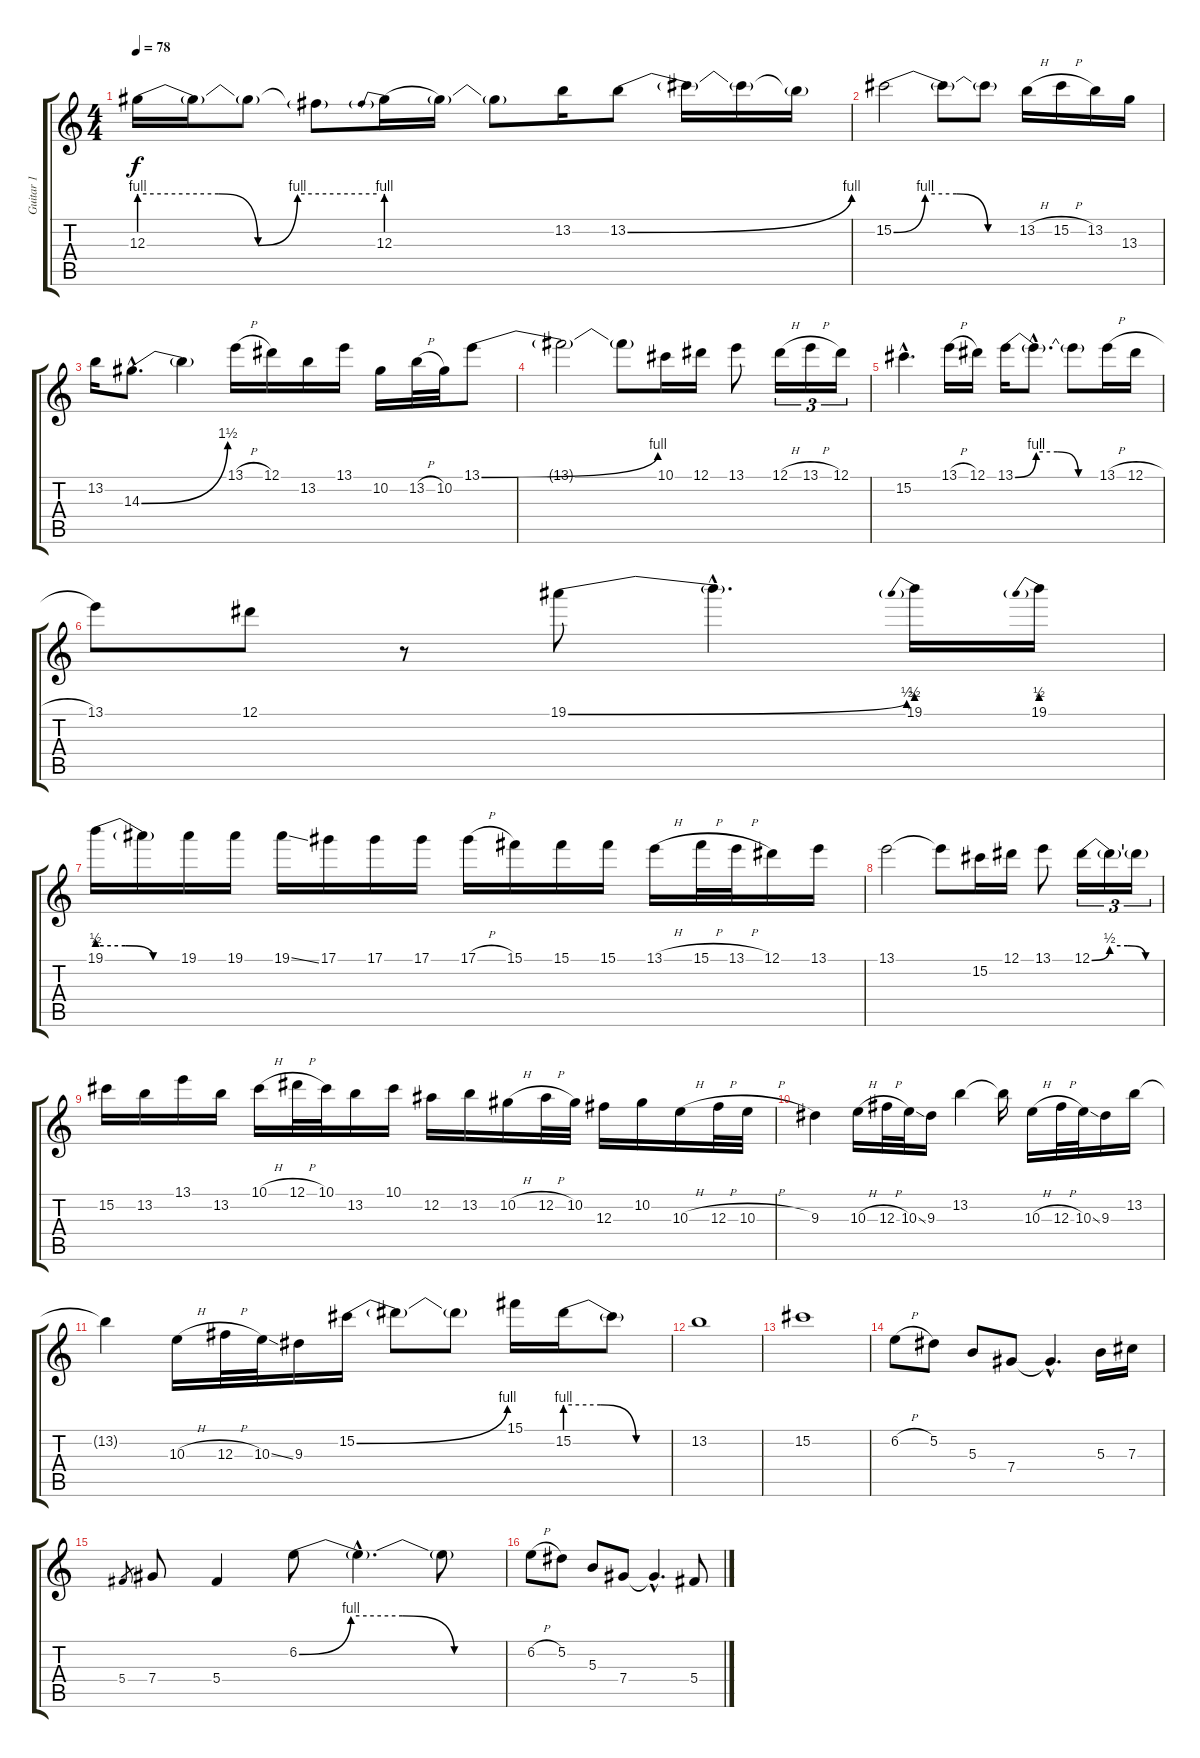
\track ("Guitar 1" "Guitar 1") {instrument electricguitarclean}
\staff {score tabs}
\tuning (Eb4 Bb3 Gb3 Db3 Ab2 Eb2) {hide}
\ts (4 4)
\tempo 78
\clef g2
\ks c
12.3{be (custom 0 4 20 4 30 0 40 4 60 4)}.16{dy f} 12.3{t}.16 12.3{t}.8 12.3{t}.8 12.3{be (prebend 0 4 60 4)}.16 12.3{t}.16 12.3{t}.8 13.2.16 13.2{be (bend 0 0 60 4)}.8 13.2{t}.16 13.2{t}.16 13.2{t}.16 |
15.2{be (custom 0 0 15 4 30 4 45 0 60 0)}.2 15.2{t}.8 15.2{t}.8 13.2{h}.16 15.2{h}.16 13.2.16 13.3.16 |
13.2.16 14.3{be (bend 0 0 60 6) hac}.8{d} 14.3{t}.4 13.1{h}.16 12.1.16 13.2.16 13.1.16 10.2.16 13.2{h}.32 10.2.32 13.1{be (bend 0 0 60 4)}.8 |
13.1{t}.2 13.1{t}.8 10.1.16 12.1.16 13.1.8 12.1{h}.16{tu (3 2)} 13.1{h}.16{tu (3 2)} 12.1.16{tu (3 2)} |
15.2{hac}.4{d} 13.1{h}.16 12.1.16 13.1{be (custom 0 0 15 4 30 4 45 0 60 0)}.16 13.1{hac t}.8{d} 13.1{t}.8 13.1{h}.16 12.1{h}.16 |
13.1.8 12.1.8 r.8 19.1{be (bend 0 0 60 2)}.8 19.1{hac t}.4{d} 19.1{be (prebend 0 2 60 2)}.16 19.1{be (prebend 0 2 60 2)}.16 |
19.1{be (custom 0 2 20 2 40 0 60 0)}.16 19.1{t}.16 19.1.16 19.1.16 19.1{ss}.16 17.1.16 17.1.16 17.1.16 17.1{h}.16 15.1.16 15.1.16 15.1.16 13.1{h}.16 15.1{h}.32 13.1{h}.32 12.1.16 13.1.16 |
13.1.2 13.1{t}.8 15.2.16 12.1.16 13.1.8 12.1{be (custom 0 0 15 2 30 2 45 0 60 0)}.16{tu (3 2)} 12.1{t}.16{tu (3 2)} 12.1{t}.16{tu (3 2)} |
15.2.16 13.2.16 13.1.16 13.2.16 10.1{h}.16 12.1{h}.32 10.1.32 13.2.16 10.1.16 12.2.16 13.2.16 10.2{h}.16 12.2{h}.32 10.2.32 12.3.16 10.2.16 10.3{h}.16 12.3{h}.32 10.3{h}.32 |
9.3.4 10.3{h}.16 12.3{h}.32 10.3{ss}.32 9.3.16 13.2.4 13.2{t}.16 10.3{h}.16 12.3{h}.32 10.3{ss}.32 9.3.16 13.2.16 |
13.2{t}.4 10.3{h}.16 12.3{h}.32 10.3{ss}.32 9.3.16 15.2{be (bend 0 0 60 4)}.16 15.2{t}.8 15.2{t}.8 15.1.16 15.2{be (custom 0 4 20 4 40 0 60 0)}.16 15.2{t}.8 |
13.2.1 |
15.2.1 |
6.2{h}.8 5.2.8 5.3.8 7.4.8 7.4{hac t}.4{d} 5.3.16 7.3.16 |
5.4.8{gr} 7.4.8 5.4.4 6.2{be (custom 0 0 15 4 30 4 45 0 60 0)}.8 6.2{hac t}.4{d} 6.2{t}.8 |
6.2{h}.8 5.2.8 5.3.8 7.4.8 7.4{hac t}.4{d} 5.4.8
